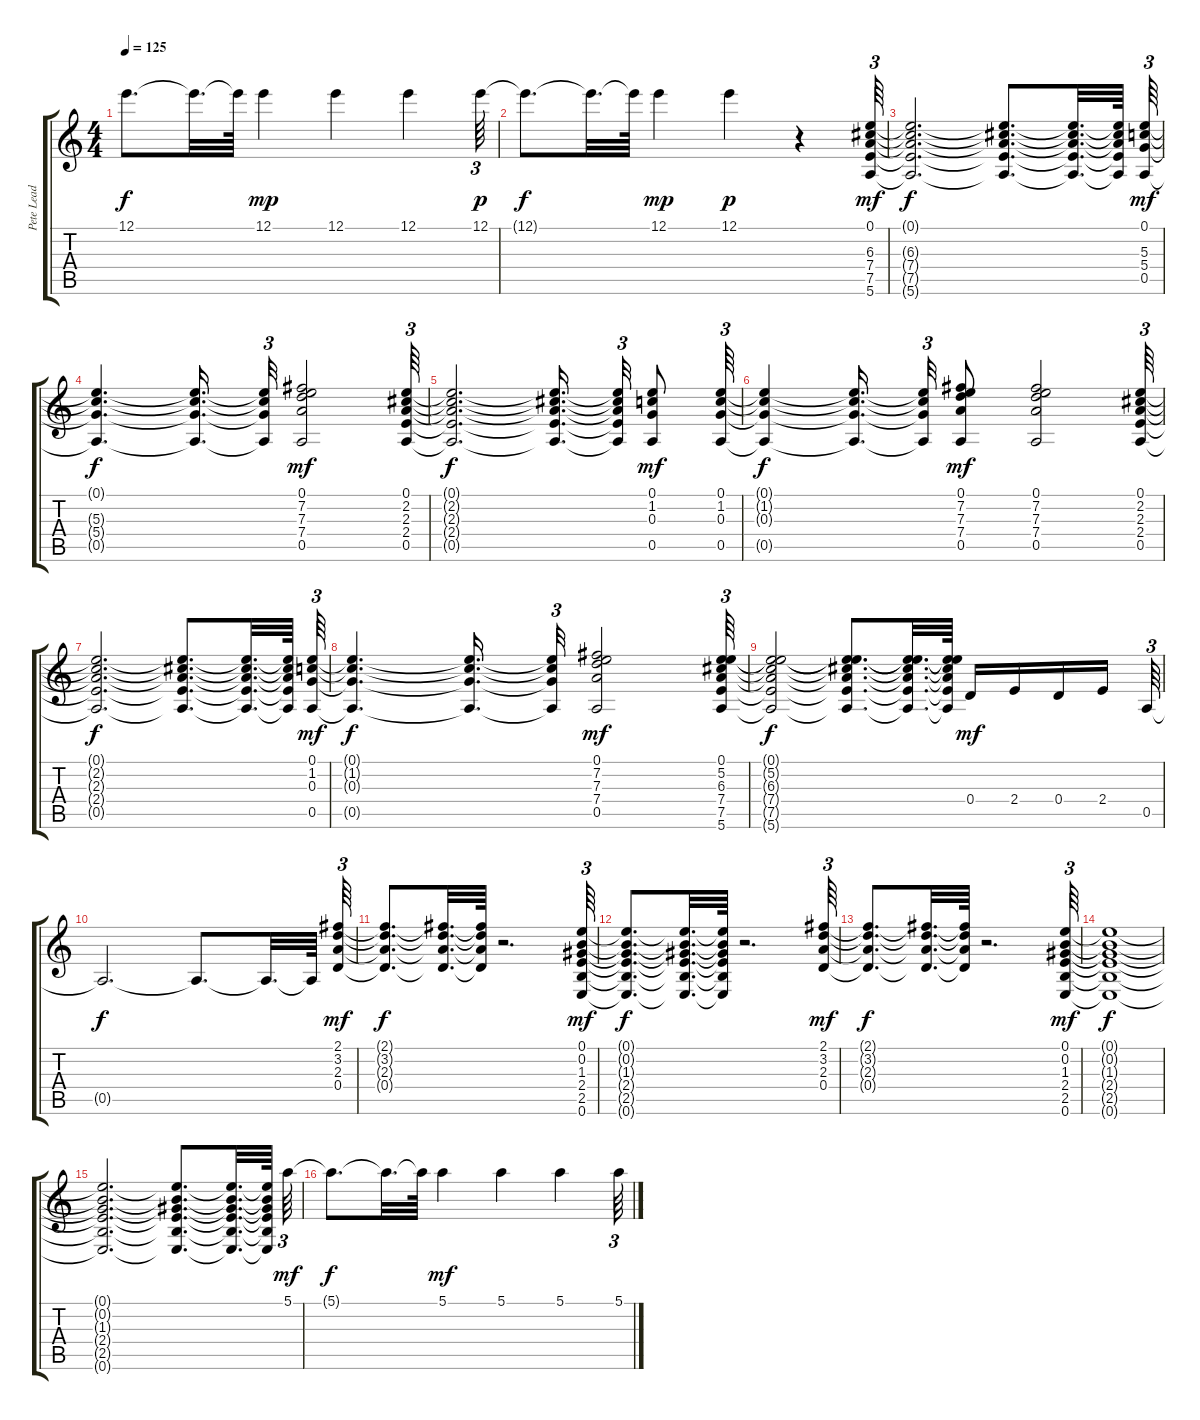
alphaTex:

\track ("Pete Lead" "Pete Lead") {instrument overdrivenguitar}
\staff {score tabs}
\tuning (E4 B3 G3 D3 A2 E2) {hide}
\ts (4 4)
\tempo 125
\clef g2
\ks c
12.1{t}.8{d dy f} 12.1{t}.32{d} 12.1{t}.64 12.1.4{dy mp} 12.1.4 12.1.4 12.1.64{tu (3 2) dy p} |
12.1{t}.8{d dy f} 12.1{t}.32{d} 12.1{t}.64 12.1.4{dy mp} 12.1.4{dy p} r.4 (0.1 6.3 7.4 7.5 5.6).64{tu (3 2) dy mf volume 11} |
(0.1{t} 6.3{t} 7.4{t} 7.5{t} 5.6{t}).2{d dy f} (0.1{t} 6.3{t} 7.4{t} 7.5{t} 5.6{t}).8{d} (0.1{t} 6.3{t} 7.4{t} 7.5{t} 5.6{t}).32{d} (0.1{t} 6.3{t} 7.4{t} 7.5{t} 5.6{t}).64 (0.1 5.3 5.4 0.5).64{tu (3 2) dy mf} |
(0.1{t} 5.3{t} 5.4{t} 0.5{t}).4{d dy f} (0.1{t} 5.3{t} 5.4{t} 0.5{t}).16{d} (0.1{t} 5.3{t} 5.4{t} 0.5{t}).32{tu (3 2)} (0.1 7.2 7.3 7.4 0.5).2{dy mf} (0.1 2.2 2.3 2.4 0.5).64{tu (3 2)} |
(0.1{t} 2.2{t} 2.3{t} 2.4{t} 0.5{t}).2{d dy f} (0.1{t} 2.2{t} 2.3{t} 2.4{t} 0.5{t}).16{d beam splitsecondary} (0.1{t} 2.2{t} 2.3{t} 2.4{t} 0.5{t}).32{tu (3 2)} (0.1 1.2 0.3 0.5).8{dy mf} (0.1 1.2 0.3 0.5).64{tu (3 2)} |
(0.1{t} 1.2{t} 0.3{t} 0.5{t}).4{dy f} (0.1{t} 1.2{t} 0.3{t} 0.5{t}).16{d beam splitsecondary} (0.1{t} 1.2{t} 0.3{t} 0.5{t}).32{tu (3 2)} (0.1 7.2 7.3 7.4 0.5).8{dy mf} (0.1 7.2 7.3 7.4 0.5).2 (0.1 2.2 2.3 2.4 0.5).64{tu (3 2) volume 11} |
(0.1{t} 2.2{t} 2.3{t} 2.4{t} 0.5{t}).2{d dy f} (0.1{t} 2.2{t} 2.3{t} 2.4{t} 0.5{t}).8{d} (0.1{t} 2.2{t} 2.3{t} 2.4{t} 0.5{t}).32{d} (0.1{t} 2.2{t} 2.3{t} 2.4{t} 0.5{t}).64 (0.1 1.2 0.3 0.5).64{tu (3 2) dy mf} |
(0.1{t} 1.2{t} 0.3{t} 0.5{t}).4{d dy f} (0.1{t} 1.2{t} 0.3{t} 0.5{t}).16{d} (0.1{t} 1.2{t} 0.3{t} 0.5{t}).32{tu (3 2)} (0.1 7.2 7.3 7.4 0.5).2{dy mf} (0.1 5.2 6.3 7.4 7.5 5.6).64{tu (3 2)} |
(0.1{t} 5.2{t} 6.3{t} 7.4{t} 7.5{t} 5.6{t}).2{dy f} (0.1{t} 5.2{t} 6.3{t} 7.4{t} 7.5{t} 5.6{t}).8{d} (0.1{t} 5.2{t} 6.3{t} 7.4{t} 7.5{t} 5.6{t}).32{d} (0.1{t} 5.2{t} 6.3{t} 7.4{t} 7.5{t} 5.6{t}).64 0.4.16{dy mf} 2.4.16 0.4.16 2.4.16 0.5.64{tu (3 2)} |
0.5{t}.2{d dy f} 0.5{t}.8{d} 0.5{t}.32{d} 0.5{t}.64 (2.1 3.2 2.3 0.4).64{tu (3 2) dy mf} |
(2.1{t} 3.2{t} 2.3{t} 0.4{t}).8{d dy f} (2.1{t} 3.2{t} 2.3{t} 0.4{t}).32{d} (2.1{t} 3.2{t} 2.3{t} 0.4{t}).64 r.2{d} (0.1 0.2 1.3 2.4 2.5 0.6).64{tu (3 2) dy mf} |
(0.1{t} 0.2{t} 1.3{t} 2.4{t} 2.5{t} 0.6{t}).8{d dy f} (0.1{t} 0.2{t} 1.3{t} 2.4{t} 2.5{t} 0.6{t}).32{d} (0.1{t} 0.2{t} 1.3{t} 2.4{t} 2.5{t} 0.6{t}).64 r.2{d} (2.1 3.2 2.3 0.4).64{tu (3 2) dy mf} |
(2.1{t} 3.2{t} 2.3{t} 0.4{t}).8{d dy f} (2.1{t} 3.2{t} 2.3{t} 0.4{t}).32{d} (2.1{t} 3.2{t} 2.3{t} 0.4{t}).64 r.2{d} (0.1 0.2 1.3 2.4 2.5 0.6).64{tu (3 2) dy mf} |
(0.1{t} 0.2{t} 1.3{t} 2.4{t} 2.5{t} 0.6{t}).1{dy f} |
(0.1{t} 0.2{t} 1.3{t} 2.4{t} 2.5{t} 0.6{t}).2{d} (0.1{t} 0.2{t} 1.3{t} 2.4{t} 2.5{t} 0.6{t}).8{d} (0.1{t} 0.2{t} 1.3{t} 2.4{t} 2.5{t} 0.6{t}).32{d} (0.1{t} 0.2{t} 1.3{t} 2.4{t} 2.5{t} 0.6{t}).64 5.1.64{tu (3 2) dy mf volume 14} |
5.1{t}.8{d dy f} 5.1{t}.32{d} 5.1{t}.64 5.1.4{dy mf} 5.1.4 5.1.4 5.1.64{tu (3 2)}
